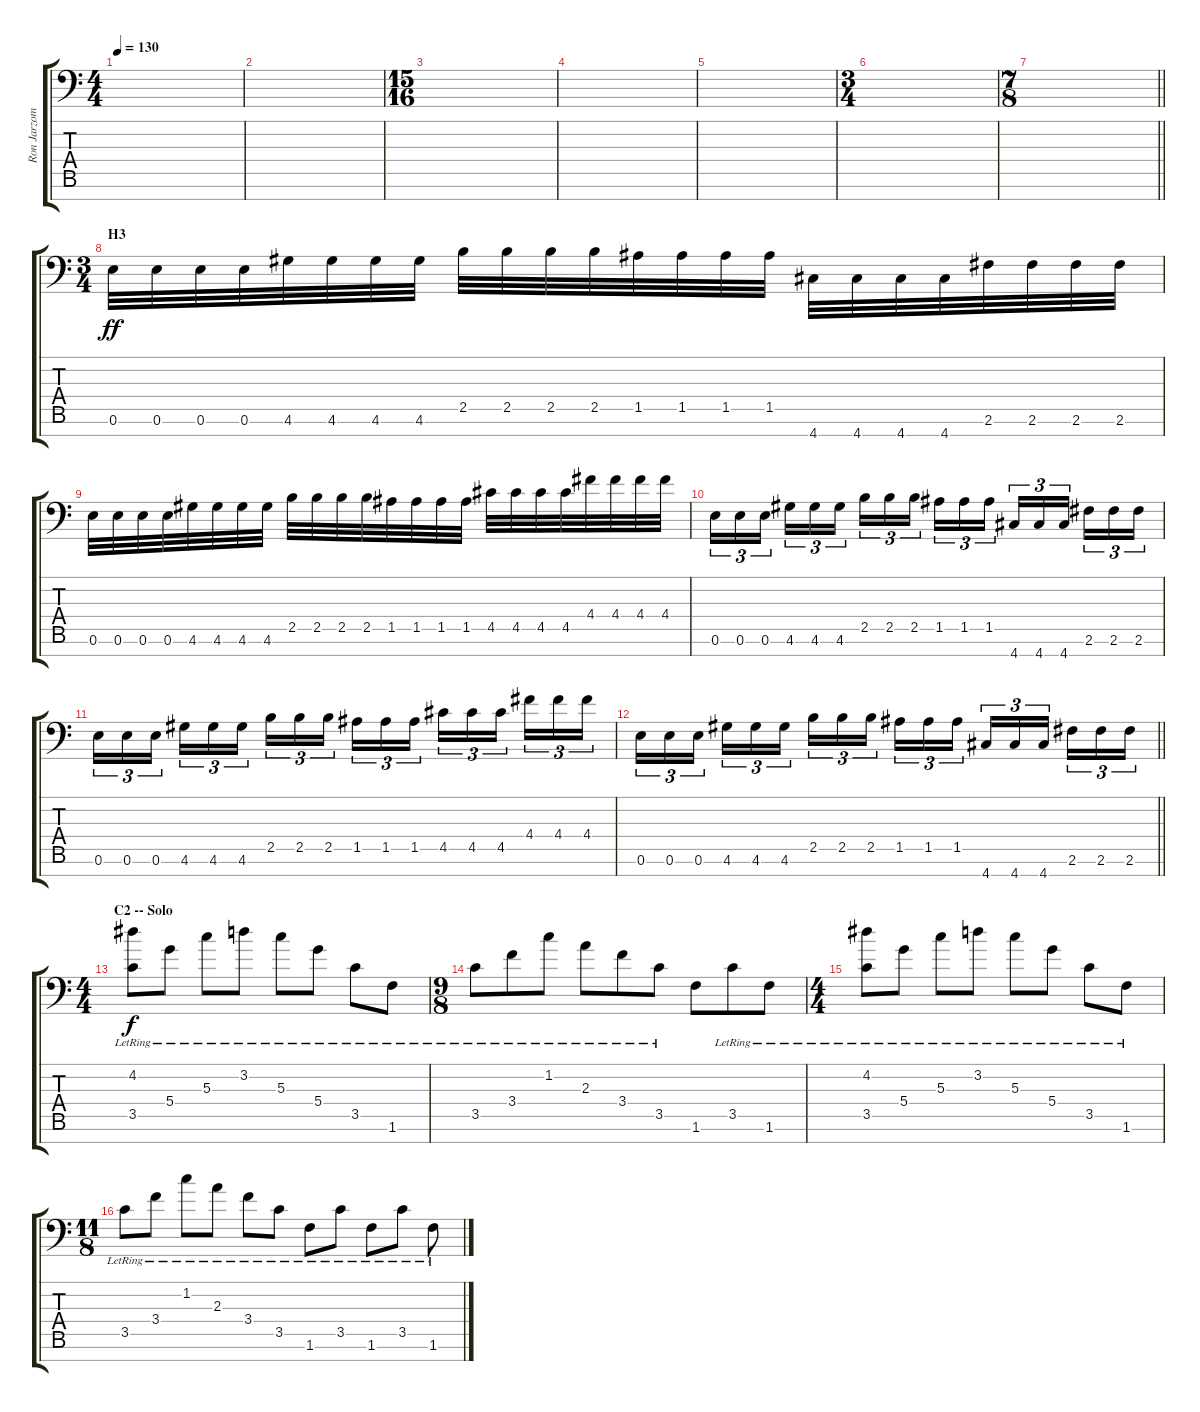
\track ("Ron Jarzombek Rhythm 1" "Ron Jarzom") {instrument acousticguitarnylon}
\staff {score tabs}
\tuning (E4 B3 G3 D3 A2 E2 A1) {hide}
\ts (4 4)
\tempo 130
\clef f4
\ks c
|
|
\ts (15 16)
|
|
|
\ts (3 4)
|
\ts (7 8)
\barLineRight lightlight
|
\ts (3 4)
\section ("" "H3")
0.6.32{dy ff} 0.6.32 0.6.32 0.6.32 4.6.32 4.6.32 4.6.32 4.6.32 2.5.32 2.5.32 2.5.32 2.5.32 1.5.32 1.5.32 1.5.32 1.5.32 4.7.32 4.7.32 4.7.32 4.7.32 2.6.32 2.6.32 2.6.32 2.6.32 |
0.6.32 0.6.32 0.6.32 0.6.32 4.6.32 4.6.32 4.6.32 4.6.32 2.5.32 2.5.32 2.5.32 2.5.32 1.5.32 1.5.32 1.5.32 1.5.32 4.5.32 4.5.32 4.5.32 4.5.32 4.4.32 4.4.32 4.4.32 4.4.32 |
0.6.16{tu (3 2)} 0.6.16{tu (3 2)} 0.6.16{tu (3 2) beam splitsecondary} 4.6.16{tu (3 2)} 4.6.16{tu (3 2)} 4.6.16{tu (3 2)} 2.5.16{tu (3 2)} 2.5.16{tu (3 2)} 2.5.16{tu (3 2) beam splitsecondary} 1.5.16{tu (3 2)} 1.5.16{tu (3 2)} 1.5.16{tu (3 2)} 4.7.16{tu (3 2)} 4.7.16{tu (3 2)} 4.7.16{tu (3 2) beam splitsecondary} 2.6.16{tu (3 2)} 2.6.16{tu (3 2)} 2.6.16{tu (3 2)} |
0.6.16{tu (3 2)} 0.6.16{tu (3 2)} 0.6.16{tu (3 2) beam splitsecondary} 4.6.16{tu (3 2)} 4.6.16{tu (3 2)} 4.6.16{tu (3 2)} 2.5.16{tu (3 2)} 2.5.16{tu (3 2)} 2.5.16{tu (3 2) beam splitsecondary} 1.5.16{tu (3 2)} 1.5.16{tu (3 2)} 1.5.16{tu (3 2)} 4.5.16{tu (3 2)} 4.5.16{tu (3 2)} 4.5.16{tu (3 2) beam splitsecondary} 4.4.16{tu (3 2)} 4.4.16{tu (3 2)} 4.4.16{tu (3 2)} |
\barLineRight lightlight
0.6.16{tu (3 2)} 0.6.16{tu (3 2)} 0.6.16{tu (3 2) beam splitsecondary} 4.6.16{tu (3 2)} 4.6.16{tu (3 2)} 4.6.16{tu (3 2)} 2.5.16{tu (3 2)} 2.5.16{tu (3 2)} 2.5.16{tu (3 2) beam splitsecondary} 1.5.16{tu (3 2)} 1.5.16{tu (3 2)} 1.5.16{tu (3 2)} 4.7.16{tu (3 2)} 4.7.16{tu (3 2)} 4.7.16{tu (3 2) beam splitsecondary} 2.6.16{tu (3 2)} 2.6.16{tu (3 2)} 2.6.16{tu (3 2)} |
\ts (4 4)
\section ("" "C2 -- Solo")
(4.2{lr} 3.5{lr}).8{dy f instrument acousticguitarnylon} 5.4{lr}.8 5.3{lr}.8 3.2{lr}.8 5.3{lr}.8 5.4{lr}.8 3.5{lr}.8 1.6{lr}.8 |
\ts (9 8)
3.5{lr}.8 3.4{lr}.8 1.2{lr}.8 2.3{lr}.8 3.4{lr}.8 3.5{lr}.8 1.6.8 3.5{lr}.8 1.6{lr}.8 |
\ts (4 4)
(4.2{lr} 3.5{lr}).8 5.4{lr}.8 5.3{lr}.8 3.2{lr}.8 5.3{lr}.8 5.4{lr}.8 3.5{lr}.8 1.6{lr}.8 |
\ts (11 8)
3.5{lr}.8 3.4{lr}.8 1.2{lr}.8 2.3{lr}.8 3.4{lr}.8 3.5{lr}.8 1.6{lr}.8 3.5{lr}.8 1.6{lr}.8 3.5{lr}.8 1.6{lr}.8
